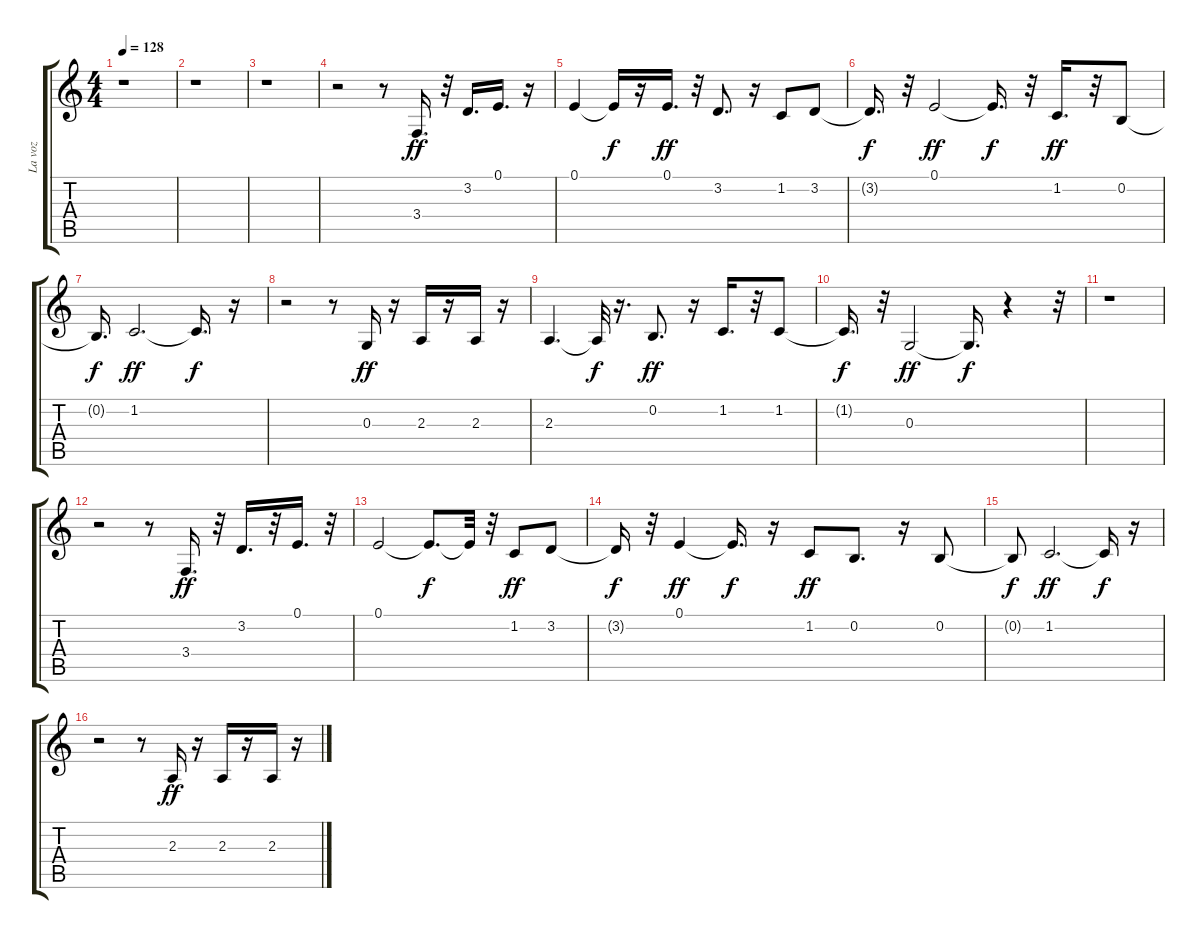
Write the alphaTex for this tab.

\track ("La voz" "La voz") {instrument altosax}
\staff {score tabs}
\tuning (E4 B3 G3 D3 A2 E2) {hide}
\ts (4 4)
\tempo 128
\clef g2
\ks c
r.1{dy f} |
r.1 |
r.1 |
r.2 r.8 3.4.16{d dy ff} r.32 3.2.16{d} 0.1.16{d} r.16 |
0.1.4 0.1{t}.16{dy f} r.16 0.1.16{d dy ff} r.32 3.2.8{d} r.16 1.2.8 3.2.8 |
3.2{t}.16{d dy f} r.32 0.1.2{dy ff} 0.1{t}.16{d dy f} r.32 1.2.16{d dy ff} r.32 0.2.8 |
0.2{t}.16{d dy f} 1.2.2{d dy ff} 1.2{t}.16{d dy f} r.16 |
r.2 r.8 0.3.16{dy ff} r.16 2.3.16 r.16 2.3.16 r.16 |
2.3.4{d} 2.3{t}.32{dy f} r.16{d} 0.2.8{d dy ff} r.16 1.2.16{d} r.32 1.2.8 |
1.2{t}.16{d dy f} r.32 0.3.2{dy ff} 0.3{t}.16{d dy f} r.4 r.32 |
r.1 |
r.2 r.8 3.4.16{d dy ff} r.32 3.2.16{d} r.32 0.1.16{d} r.32 |
0.1.2 0.1{t}.8{d dy f} 0.1{t}.32 r.32 1.2.8{dy ff} 3.2.8 |
3.2{t}.16{dy f} r.32 0.1.4{dy ff} 0.1{t}.16{d dy f} r.16 1.2.8{dy ff} 0.2.8{d} r.16 0.2.8 |
0.2{t}.8{dy f} 1.2.2{d dy ff} 1.2{t}.16{dy f} r.16 |
r.2 r.8 2.3.16{dy ff} r.16 2.3.16 r.16 2.3.16 r.16
